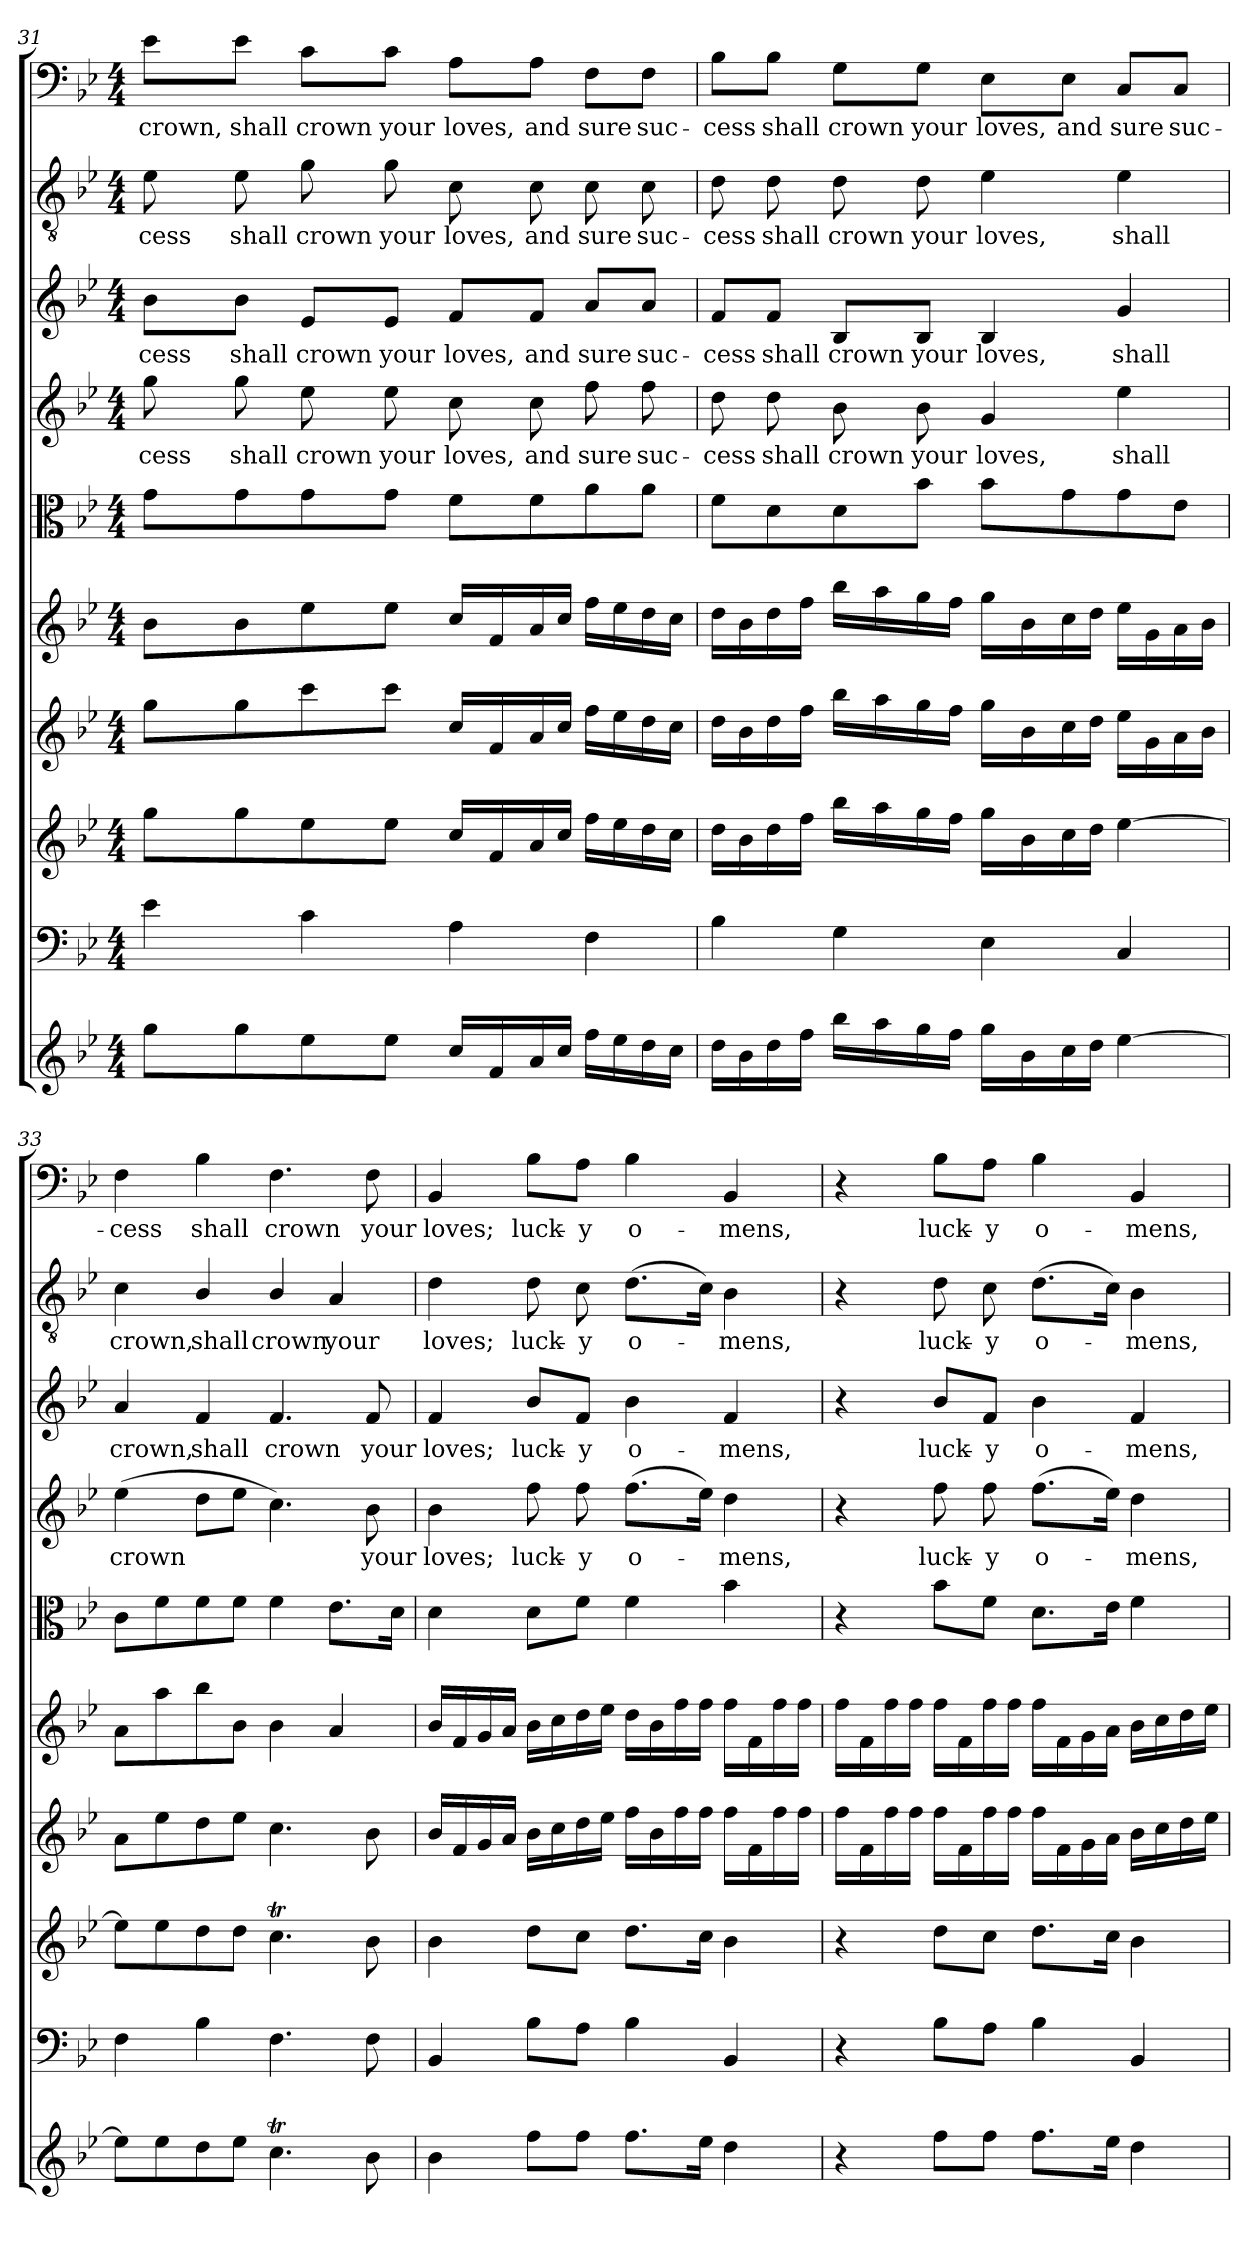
**kern	**kern	**kern	**kern	**kern	**kern	**kern	**text	**kern	**text	**kern	**text	**kern	**text
*part10	*part9	*part8	*part7	*part6	*part5	*part4	*part4	*part3	*part3	*part2	*part2	*part1	*part1
*staff10	*staff9	*staff8	*staff7	*staff6	*staff5	*staff4	*staff4	*staff3	*staff3	*staff2	*staff2	*staff1	*staff1
*clefG2	*clefF4	*clefG2	*clefG2	*clefG2	*clefC3	*clefG2	*	*clefG2	*	*clefGv2	*	*clefF4	*
*k[b-e-]	*k[b-e-]	*k[b-e-]	*k[b-e-]	*k[b-e-]	*k[b-e-]	*k[b-e-]	*	*k[b-e-]	*	*k[b-e-]	*	*k[b-e-]	*
*B-:	*B-:	*B-:	*B-:	*B-:	*B-:	*B-:	*	*B-:	*	*B-:	*	*B-:	*
*M4/4	*M4/4	*M4/4	*M4/4	*M4/4	*M4/4	*M4/4	*	*M4/4	*	*M4/4	*	*M4/4	*
=31	=31	=31	=31	=31	=31	=31	=31	=31	=31	=31	=31	=31	=31
8gg\L	4e-\	8gg\L	8gg\L	8b-\L	8g\L	8gg\	-cess	8b-\L	-cess	8e-\	-cess	8e-\L	crown,
8gg\	.	8gg\	8gg\	8b-\	8g\	8gg\	shall	8b-\J	shall	8e-\	shall	8e-\J	shall
8ee-\	4c\	8ee-\	8ccc\	8ee-\	8g\	8ee-\	crown	8e-/L	crown	8g\	crown	8c\L	crown
8ee-\J	.	8ee-\J	8ccc\J	8ee-\J	8g\J	8ee-\	your	8e-/J	your	8g\	your	8c\J	your
16cc/LL	4A\	16cc/LL	16cc/LL	16cc/LL	8f\L	8cc\	loves,	8f/L	loves,	8c\	loves,	8A\L	loves,
16f/	.	16f/	16f/	16f/	.	.	.	.	.	.	.	.	.
16a/	.	16a/	16a/	16a/	8f\	8cc\	and	8f/J	and	8c\	and	8A\J	and
16cc/JJ	.	16cc/JJ	16cc/JJ	16cc/JJ	.	.	.	.	.	.	.	.	.
16ff\LL	4F\	16ff\LL	16ff\LL	16ff\LL	8a\	8ff\	sure	8a/L	sure	8c\	sure	8F\L	sure
16ee-\	.	16ee-\	16ee-\	16ee-\	.	.	.	.	.	.	.	.	.
16dd\	.	16dd\	16dd\	16dd\	8a\J	8ff\	suc-	8a/J	suc-	8c\	suc-	8F\J	suc-
16cc\JJ	.	16cc\JJ	16cc\JJ	16cc\JJ	.	.	.	.	.	.	.	.	.
=32	=32	=32	=32	=32	=32	=32	=32	=32	=32	=32	=32	=32	=32
16dd\LL	4B-\	16dd\LL	16dd\LL	16dd\LL	8f\L	8dd\	-cess	8f/L	-cess	8d\	-cess	8B-\L	-cess
16b-\	.	16b-\	16b-\	16b-\	.	.	.	.	.	.	.	.	.
16dd\	.	16dd\	16dd\	16dd\	8d\	8dd\	shall	8f/J	shall	8d\	shall	8B-\J	shall
16ff\JJ	.	16ff\JJ	16ff\JJ	16ff\JJ	.	.	.	.	.	.	.	.	.
16bb-\LL	4G\	16bb-\LL	16bb-\LL	16bb-\LL	8d\	8b-\	crown	8B-/L	crown	8d\	crown	8G\L	crown
16aa\	.	16aa\	16aa\	16aa\	.	.	.	.	.	.	.	.	.
16gg\	.	16gg\	16gg\	16gg\	8b-\J	8b-\	your	8B-/J	your	8d\	your	8G\J	your
16ff\JJ	.	16ff\JJ	16ff\JJ	16ff\JJ	.	.	.	.	.	.	.	.	.
16gg\LL	4E-\	16gg\LL	16gg\LL	16gg\LL	8b-\L	4g/	loves,	4B-/	loves,	4e-\	loves,	8E-\L	loves,
16b-\	.	16b-\	16b-\	16b-\	.	.	.	.	.	.	.	.	.
16cc\	.	16cc\	16cc\	16cc\	8g\	.	.	.	.	.	.	8E-\J	and
16dd\JJ	.	16dd\JJ	16dd\JJ	16dd\JJ	.	.	.	.	.	.	.	.	.
[4ee-\	4C/	[4ee-\	16ee-\LL	16ee-\LL	8g\	4ee-\	shall	4g/	shall	4e-\	shall	8C/L	sure
.	.	.	16g\	16g\	.	.	.	.	.	.	.	.	.
.	.	.	16a\	16a\	8e-\J	.	.	.	.	.	.	8C/J	suc-
.	.	.	16b-\JJ	16b-\JJ	.	.	.	.	.	.	.	.	.
=33	=33	=33	=33	=33	=33	=33	=33	=33	=33	=33	=33	=33	=33
8ee-\L]	4F\	8ee-\L]	8a\L	8a\L	8c\L	(4ee-\	crown	4a/	crown,	4c\	crown,	4F\	-cess
8ee-\	.	8ee-\	8ee-\	8aa\	8f\	.	.	.	.	.	.	.	.
8dd\	4B-\	8dd\	8dd\	8bb-\	8f\	8dd\L	.	4f/	shall	4B-/	shall	4B-\	shall
8ee-\J	.	8dd\J	8ee-\J	8b-\J	8f\J	8ee-\J	.	.	.	.	.	.	.
4.ccT\	4.F\	4.ccT\	4.cc\	4b-\	4f\	4.cc\)	.	4.f/	crown	4B-/	crown	4.F\	crown
.	.	.	.	4a/	8.e-\L	.	.	.	.	4A/	your	.	.
8b-\	8F\	8b-\	8b-\	.	.	8b-\	your	8f/	your	.	.	8F\	your
.	.	.	.	.	16d\Jk	.	.	.	.	.	.	.	.
=34	=34	=34	=34	=34	=34	=34	=34	=34	=34	=34	=34	=34	=34
4b-\	4BB-/	4b-\	16b-/LL	16b-/LL	4d\	4b-\	loves;	4f/	loves;	4d\	loves;	4BB-/	loves;
.	.	.	16f/	16f/	.	.	.	.	.	.	.	.	.
.	.	.	16g/	16g/	.	.	.	.	.	.	.	.	.
.	.	.	16a/JJ	16a/JJ	.	.	.	.	.	.	.	.	.
8ff\L	8B-\L	8dd\L	16b-\LL	16b-\LL	8d\L	8ff\	luck-	8b-/L	luck-	8d\	luck-	8B-\L	luck-
.	.	.	16cc\	16cc\	.	.	.	.	.	.	.	.	.
8ff\J	8A\J	8cc\J	16dd\	16dd\	8f\J	8ff\	-y	8f/J	-y	8c\	-y	8A\J	-y
.	.	.	16ee-\JJ	16ee-\JJ	.	.	.	.	.	.	.	.	.
8.ff\L	4B-\	8.dd\L	16ff\LL	16dd\LL	4f\	(8.ff\L	o-	4b-\	o-	(8.d\L	o-	4B-\	o-
.	.	.	16b-\	16b-\	.	.	.	.	.	.	.	.	.
.	.	.	16ff\	16ff\	.	.	.	.	.	.	.	.	.
16ee-\Jk	.	16cc\Jk	16ff\JJ	16ff\JJ	.	16ee-\Jk)	.	.	.	16c\Jk)	.	.	.
4dd\	4BB-/	4b-\	16ff\LL	16ff\LL	4b-\	4dd\	-mens,	4f/	-mens,	4B-\	-mens,	4BB-/	-mens,
.	.	.	16f\	16f\	.	.	.	.	.	.	.	.	.
.	.	.	16ff\	16ff\	.	.	.	.	.	.	.	.	.
.	.	.	16ff\JJ	16ff\JJ	.	.	.	.	.	.	.	.	.
=35	=35	=35	=35	=35	=35	=35	=35	=35	=35	=35	=35	=35	=35
4r	4r	4r	16ff\LL	16ff\LL	4r	4r	.	4r	.	4r	.	4r	.
.	.	.	16f\	16f\	.	.	.	.	.	.	.	.	.
.	.	.	16ff\	16ff\	.	.	.	.	.	.	.	.	.
.	.	.	16ff\JJ	16ff\JJ	.	.	.	.	.	.	.	.	.
8ff\L	8B-\L	8dd\L	16ff\LL	16ff\LL	8b-\L	8ff\	luck-	8b-/L	luck-	8d\	luck-	8B-\L	luck-
.	.	.	16f\	16f\	.	.	.	.	.	.	.	.	.
8ff\J	8A\J	8cc\J	16ff\	16ff\	8f\J	8ff\	-y	8f/J	-y	8c\	-y	8A\J	-y
.	.	.	16ff\JJ	16ff\JJ	.	.	.	.	.	.	.	.	.
8.ff\L	4B-\	8.dd\L	16ff\LL	16ff\LL	8.d\L	(8.ff\L	o-	4b-\	o-	(8.d\L	o-	4B-\	o-
.	.	.	16f\	16f\	.	.	.	.	.	.	.	.	.
.	.	.	16g\	16g\	.	.	.	.	.	.	.	.	.
16ee-\Jk	.	16cc\Jk	16a\JJ	16a\JJ	16e-\Jk	16ee-\Jk)	.	.	.	16c\Jk)	.	.	.
4dd\	4BB-/	4b-\	16b-\LL	16b-\LL	4f\	4dd\	-mens,	4f/	-mens,	4B-\	-mens,	4BB-/	-mens,
.	.	.	16cc\	16cc\	.	.	.	.	.	.	.	.	.
.	.	.	16dd\	16dd\	.	.	.	.	.	.	.	.	.
.	.	.	16ee-\JJ	16ee-\JJ	.	.	.	.	.	.	.	.	.
=	=	=	=	=	=	=	=	=	=	=	=	=	=
*-	*-	*-	*-	*-	*-	*-	*-	*-	*-	*-	*-	*-	*-
